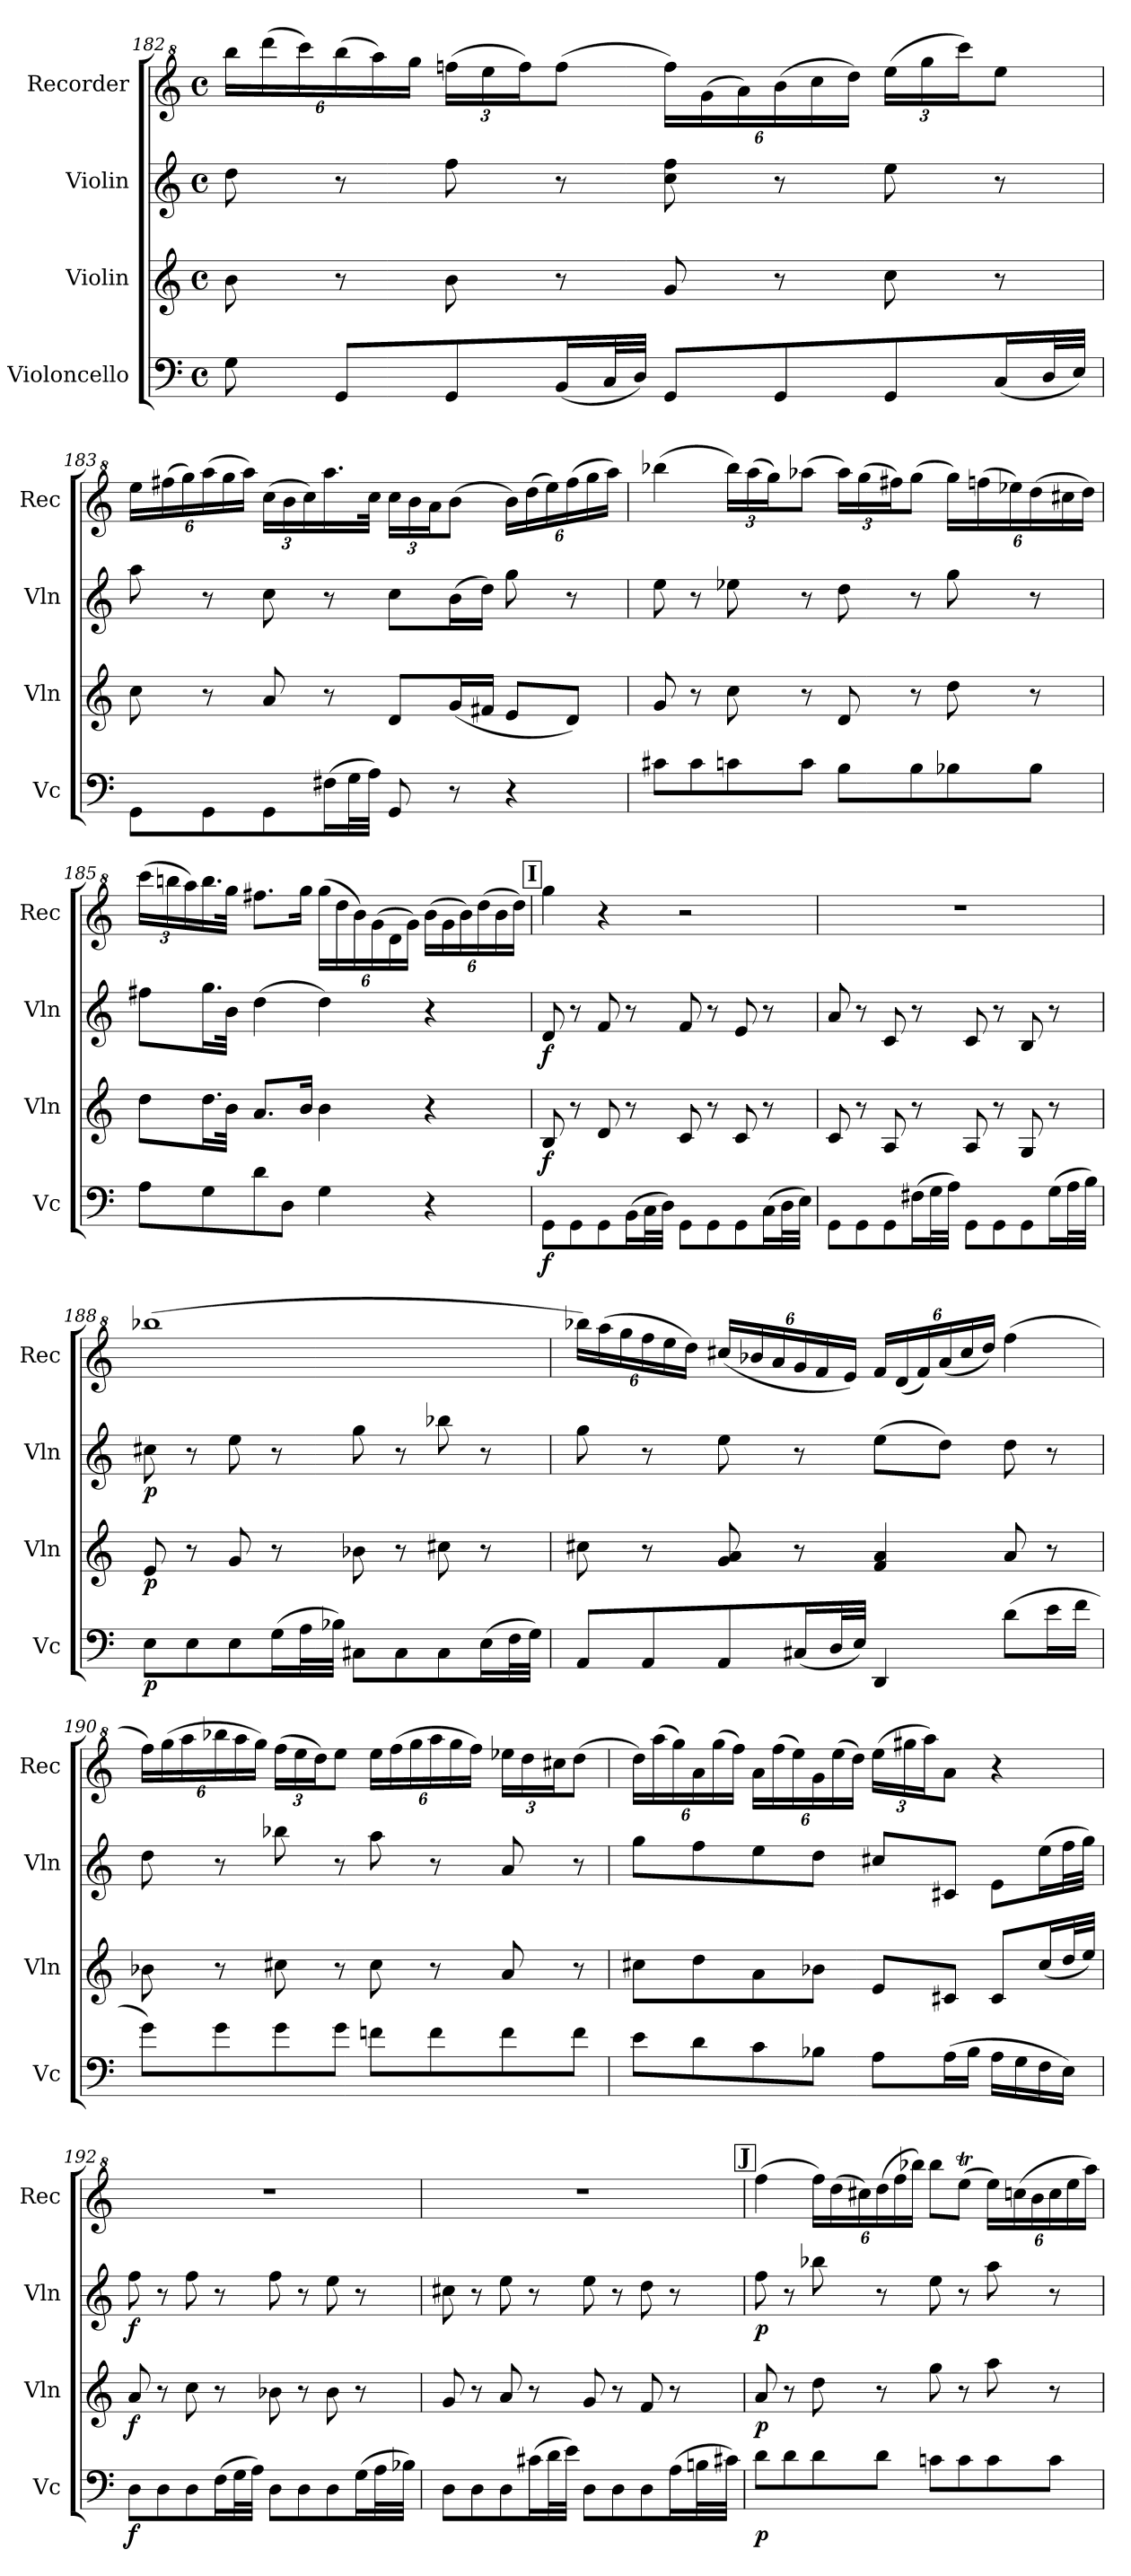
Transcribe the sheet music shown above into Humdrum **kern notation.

**kern	**dynam	**kern	**dynam	**kern	**dynam	**kern
*part4	*part4	*part3	*part3	*part2	*part2	*part1
*staff4	*staff4	*staff3	*staff3	*staff2	*staff2	*staff1
*I"Violoncello	*	*I"Violin	*	*I"Violin	*	*I"Recorder
*I'Vc	*	*I'Vln	*	*I'Vln	*	*I'Rec
!!LO:LB:g=z
*clefF4	*	*clefG2	*	*clefG2	*	*clefG^2
*k[]	*	*k[]	*	*k[]	*	*k[]
*M4/4	*	*M4/4	*	*M4/4	*	*M4/4
*met(c)	*	*met(c)	*	*met(c)	*	*met(c)
*	*	*	*	*	*	*Xbrackettup
=182	=182	=182	=182	=182	=182	=182
8G\	.	8b\	.	8dd\	.	24bbb\LL
.	.	.	.	.	.	(24dddd\
.	.	.	.	.	.	24cccc\)
8GG/L	.	8r	.	8r	.	(24bbb\
.	.	.	.	.	.	24aaa\)
.	.	.	.	.	.	24ggg\JJ
8GG/	.	8b\	.	8ff\	.	(24fffn\LL
.	.	.	.	.	.	24eee\
.	.	.	.	.	.	24fff\J)
(16BB/L	.	8r	.	8r	.	(8fff\J
32C/L	.	.	.	.	.	.
32D/JJJ)	.	.	.	.	.	.
8GG/L	.	8g/	.	8cc\ 8ff\	.	24fff\LL)
.	.	.	.	.	.	(24gg\
.	.	.	.	.	.	24aa\)
8GG/	.	8r	.	8r	.	(24bb\
.	.	.	.	.	.	24ccc\
.	.	.	.	.	.	24ddd\JJ)
8GG/	.	8cc\	.	8ee\	.	(24eee\LL
.	.	.	.	.	.	24ggg\
.	.	.	.	.	.	24cccc\J)
(16C/L	.	8r	.	8r	.	8eee\J
32D/L	.	.	.	.	.	.
32E/JJJ)	.	.	.	.	.	.
!!LO:LB:g=z
=183	=183	=183	=183	=183	=183	=183
8GG\L	.	8cc\	.	8aa\	.	24eee\LL
.	.	.	.	.	.	(24fff#X\
.	.	.	.	.	.	24ggg\)
8GG\	.	8r	.	8r	.	(24aaa\
.	.	.	.	.	.	24ggg\
.	.	.	.	.	.	24aaa\JJ)
8GG\	.	8a/	.	8cc\	.	(24ccc\LL
.	.	.	.	.	.	24bb\
.	.	.	.	.	.	24ccc\)
(16F#X\L	.	8r	.	8r	.	16.aaa\
32G\L	.	.	.	.	.	.
32A\JJJ)	.	.	.	.	.	32ccc\JJk
8GG/	.	8d/L	.	8cc\L	.	24ccc\LL
.	.	.	.	.	.	24bb\
.	.	.	.	.	.	24aa\J
8r	.	(16g/L	.	(16b\L	.	(8bb\J
.	.	16f#X/JJ	.	16dd\JJ)	.	.
4r	.	8e/L	.	8gg\	.	24bb\LL)
.	.	.	.	.	.	(24ddd\
.	.	.	.	.	.	24eee\)
.	.	8d/J)	.	8r	.	(24fff#\
.	.	.	.	.	.	24ggg\
.	.	.	.	.	.	24aaa\JJ)
=184	=184	=184	=184	=184	=184	=184
8c#X\L	.	8g/	.	8ee\	.	(4bbb-X\
8c#\	.	8r	.	8r	.	.
8cn\	.	8cc\	.	8ee-X\	.	24bbb-\LL)
.	.	.	.	.	.	(24aaa\
.	.	.	.	.	.	24ggg\J)
8c\J	.	8r	.	8r	.	(8aaa-X\J
8B\L	.	8d/	.	8dd\	.	24aaa-\LL)
.	.	.	.	.	.	(24ggg\
.	.	.	.	.	.	24fff#X\J)
8B\	.	8r	.	8r	.	(8ggg\J
8B-X\	.	8dd\	.	8gg\	.	24ggg\LL)
.	.	.	.	.	.	(24fffn\
.	.	.	.	.	.	24eee-X\)
8B-\J	.	8r	.	8r	.	(24ddd\
.	.	.	.	.	.	24ccc#X\
.	.	.	.	.	.	24ddd\JJ)
!!LO:PB:g=z
=185	=185	=185	=185	=185	=185	=185
8A\L	.	8dd\L	.	8ff#X\L	.	(24cccc\LL
.	.	.	.	.	.	24bbbn\
.	.	.	.	.	.	24aaa\)
8G\	.	16.dd\L	.	16.gg\L	.	16.bbb\
.	.	32b\JJk	.	32b\JJk	.	32ggg\JJk
8d\	.	8.a/L	.	(4dd\	.	8.fff#X\L
8D\J	.	.	.	.	.	.
.	.	16b/Jk	.	.	.	16ggg\Jk
4G\	.	4b\	.	4dd\)	.	(24ggg\LL
.	.	.	.	.	.	24ddd\
.	.	.	.	.	.	24bb\)
.	.	.	.	.	.	(24gg\
.	.	.	.	.	.	24dd\
.	.	.	.	.	.	24gg\JJ)
4r	.	4r	.	4r	.	(24bb\LL
.	.	.	.	.	.	24gg\
.	.	.	.	.	.	24bb\)
.	.	.	.	.	.	(24ddd\
.	.	.	.	.	.	24bb\
.	.	.	.	.	.	24ddd\JJ)
!!LO:REH:place=s1:a:B:fs=14:t=I
=186	=186	=186	=186	=186	=186	=186
!	!LO:DY:b	!	!LO:DY:b	!	!LO:DY:b	!
8GG\L	f	8B/	f	8d/	f	4ggg\
8GG\	.	8r	.	8r	.	.
8GG\	.	8d/	.	8f/	.	4r
(16BB\L	.	8r	.	8r	.	.
32C\L	.	.	.	.	.	.
32D\JJJ)	.	.	.	.	.	.
8GG\L	.	8c/	.	8f/	.	2r
8GG\	.	8r	.	8r	.	.
8GG\	.	8c/	.	8e/	.	.
(16C\L	.	8r	.	8r	.	.
32D\L	.	.	.	.	.	.
32E\JJJ)	.	.	.	.	.	.
!!LO:LB:g=z
=187	=187	=187	=187	=187	=187	=187
8GG\L	.	8c/	.	8a/	.	1r
8GG\	.	8r	.	8r	.	.
8GG\	.	8A/	.	8c/	.	.
(16F#X\L	.	8r	.	8r	.	.
32G\L	.	.	.	.	.	.
32A\JJJ)	.	.	.	.	.	.
8GG\L	.	8A/	.	8c/	.	.
8GG\	.	8r	.	8r	.	.
8GG\	.	8G/	.	8B/	.	.
(16G\L	.	8r	.	8r	.	.
32A\L	.	.	.	.	.	.
32B\JJJ)	.	.	.	.	.	.
=188	=188	=188	=188	=188	=188	=188
!	!LO:DY:b	!	!LO:DY:b	!	!LO:DY:b	!
8E\L	p	8e/	p	8cc#X\	p	(1bbb-X
8E\	.	8r	.	8r	.	.
8E\	.	8g/	.	8ee\	.	.
(16G\L	.	8r	.	8r	.	.
32A\L	.	.	.	.	.	.
32B-X\JJJ)	.	.	.	.	.	.
8C#X\L	.	8b-X\	.	8gg\	.	.
8C#\	.	8r	.	8r	.	.
8C#\	.	8cc#X\	.	8bb-X\	.	.
(16E\L	.	8r	.	8r	.	.
32F\L	.	.	.	.	.	.
32G\JJJ)	.	.	.	.	.	.
!!LO:LB:g=z
=189	=189	=189	=189	=189	=189	=189
8AA/L	.	8cc#X\	.	8gg\	.	24bbb-X\LL)
.	.	.	.	.	.	(24aaa\
.	.	.	.	.	.	24ggg\
8AA/	.	8r	.	8r	.	24fff\
.	.	.	.	.	.	24eee\
.	.	.	.	.	.	24ddd\JJ)
8AA/	.	8g/ 8a/	.	8ee\	.	(24ccc#X/LL
.	.	.	.	.	.	24bb-X/
.	.	.	.	.	.	24aa/
(16C#X/L	.	8r	.	8r	.	24gg/
.	.	.	.	.	.	24ff/
32D/L	.	.	.	.	.	.
.	.	.	.	.	.	24ee/JJ)
32E/JJJ)	.	.	.	.	.	.
4DD/	.	4f/ 4a/	.	(8ee\L	.	24ff/LL
.	.	.	.	.	.	(24dd/
.	.	.	.	.	.	24ff/)
.	.	.	.	8dd\J)	.	(24aa/
.	.	.	.	.	.	24ccc#/
.	.	.	.	.	.	24ddd/JJ)
(8d\L	.	8a/	.	8dd\	.	(4fff\
16e\L	.	8r	.	8r	.	.
16f\JJ	.	.	.	.	.	.
=190	=190	=190	=190	=190	=190	=190
8g\L)	.	8b-X\	.	8dd\	.	24fff\LL)
.	.	.	.	.	.	(24ggg\
.	.	.	.	.	.	24aaa\
8g\	.	8r	.	8r	.	24bbb-X\
.	.	.	.	.	.	24aaa\
.	.	.	.	.	.	24ggg\JJ)
8g\	.	8cc#X\	.	8bb-X\	.	(24fff\LL
.	.	.	.	.	.	24eee\
.	.	.	.	.	.	24ddd\J)
8g\J	.	8r	.	8r	.	8eee\J
8fn\L	.	8cc#\	.	8aa\	.	24eee\LL
.	.	.	.	.	.	(24fff\
.	.	.	.	.	.	24ggg\
8f\	.	8r	.	8r	.	24aaa\
.	.	.	.	.	.	24ggg\
.	.	.	.	.	.	24fff\JJ)
8f\	.	8a/	.	8a/	.	24eee-X\LL
.	.	.	.	.	.	24ddd\
.	.	.	.	.	.	24ccc#X\J
8f\J	.	8r	.	8r	.	(8ddd\J
!!LO:PB:g=z
=191	=191	=191	=191	=191	=191	=191
8e\L	.	8cc#X\L	.	8gg\L	.	24ddd\LL)
.	.	.	.	.	.	(24aaa\
.	.	.	.	.	.	24ggg\)
8d\	.	8dd\	.	8ff\	.	24aa\
.	.	.	.	.	.	(24ggg\
.	.	.	.	.	.	24fff\JJ)
8c\	.	8a\	.	8ee\	.	24aa\LL
.	.	.	.	.	.	(24fff\
.	.	.	.	.	.	24eee\)
8B-X\J	.	8b-X\J	.	8dd\J	.	24gg\
.	.	.	.	.	.	(24eee\
.	.	.	.	.	.	24ddd\JJ)
8A\L	.	8e/L	.	8cc#X/L	.	(24eee\LL
.	.	.	.	.	.	24ggg#X\
.	.	.	.	.	.	24aaa\J)
(16A\L	.	8c#X/J	.	8c#X/J	.	8aa\J
16B-\JJ	.	.	.	.	.	.
16A\LL	.	8c#/L	.	8e\L	.	4r
16G\	.	.	.	.	.	.
16F\	.	(16cc#/L	.	(16ee\L	.	.
16E\JJ)	.	32dd/L	.	32ff\L	.	.
.	.	32ee/JJJ)	.	32gg\JJJ)	.	.
=192	=192	=192	=192	=192	=192	=192
!	!LO:DY:b	!	!LO:DY:b	!	!LO:DY:b	!
8D\L	f	8a/	f	8ff\	f	1r
8D\	.	8r	.	8r	.	.
8D\	.	8cc\	.	8ff\	.	.
(16F\L	.	8r	.	8r	.	.
32G\L	.	.	.	.	.	.
32A\JJJ)	.	.	.	.	.	.
8D\L	.	8b-X\	.	8ff\	.	.
8D\	.	8r	.	8r	.	.
8D\	.	8b-\	.	8ee\	.	.
(16G\L	.	8r	.	8r	.	.
32A\L	.	.	.	.	.	.
32B-X\JJJ)	.	.	.	.	.	.
!!LO:LB:g=z
=193	=193	=193	=193	=193	=193	=193
8D\L	.	8g/	.	8cc#X\	.	1r
8D\	.	8r	.	8r	.	.
8D\	.	8a/	.	8ee\	.	.
(16c#X\L	.	8r	.	8r	.	.
32d\L	.	.	.	.	.	.
32e\JJJ)	.	.	.	.	.	.
8D\L	.	8g/	.	8ee\	.	.
8D\	.	8r	.	8r	.	.
8D\	.	8f/	.	8dd\	.	.
(16A\L	.	8r	.	8r	.	.
32Bn\L	.	.	.	.	.	.
32c#X\JJJ)	.	.	.	.	.	.
!!LO:REH:place=s1:a:B:fs=14:t=J
=194	=194	=194	=194	=194	=194	=194
!	!LO:DY:b	!	!LO:DY:b	!	!LO:DY:b	!
8d\L	p	8a/	p	8ff\	p	(4fff\
8d\	.	8r	.	8r	.	.
8d\	.	8dd\	.	8bb-X\	.	24fff\LL)
.	.	.	.	.	.	(24ddd\
.	.	.	.	.	.	24ccc#X\)
8d\J	.	8r	.	8r	.	(24ddd\
.	.	.	.	.	.	24fff\
.	.	.	.	.	.	24bbb-X\JJ)
8cn\L	.	8gg\	.	8ee\	.	8bbb-\L
8c\	.	8r	.	8r	.	(8eeet\J
8c\	.	8aa\	.	8aa\	.	24eee\LL)
.	.	.	.	.	.	(24cccn\
.	.	.	.	.	.	24bb\
8c\J	.	8r	.	8r	.	24ccc\
.	.	.	.	.	.	24eee\
.	.	.	.	.	.	24aaa\JJ)
=	=	=	=	=	=	=
*-	*-	*-	*-	*-	*-	*-
